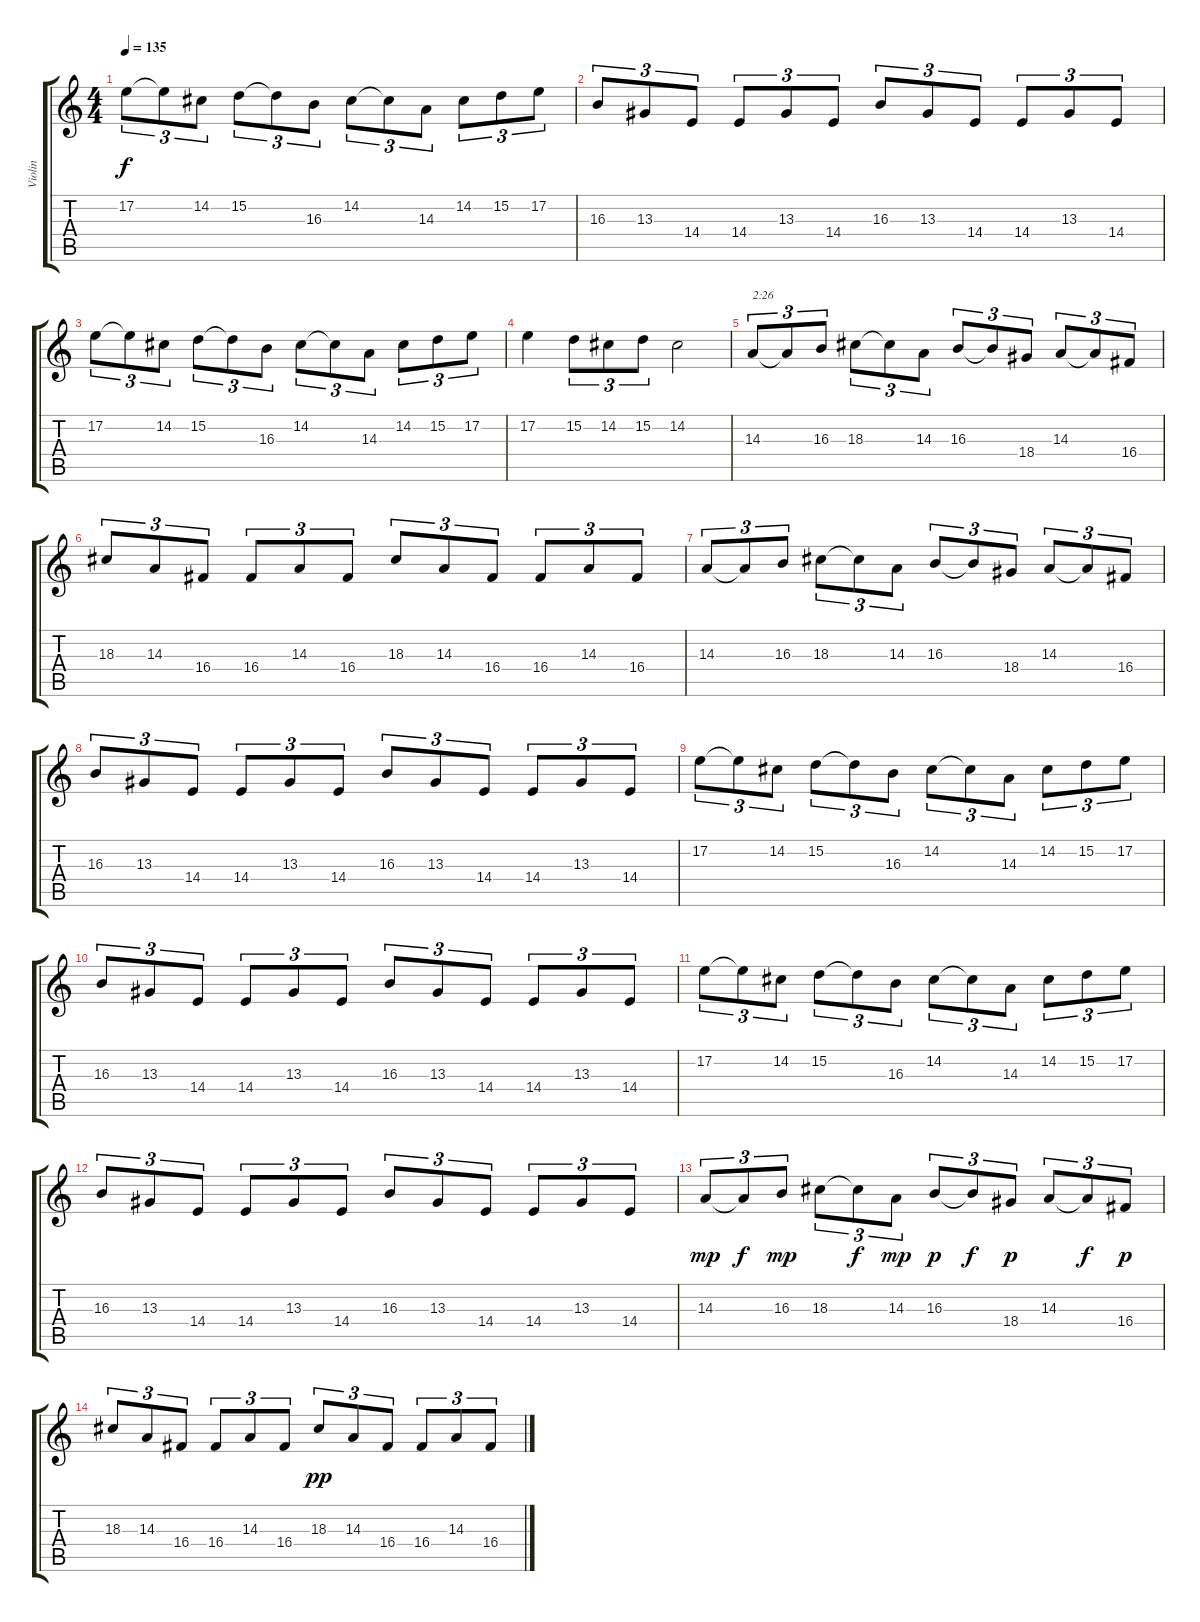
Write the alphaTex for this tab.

\track ("Violin" "Violin") {instrument violin}
\staff {score tabs}
\tuning (E4 B3 G3 D3 A2 E2) {hide}
\ts (4 4)
\tempo 135
\clef g2
\ks c
17.2.8{tu (3 2) dy f} 17.2{t}.8{tu (3 2)} 14.2.8{tu (3 2)} 15.2.8{tu (3 2)} 15.2{t}.8{tu (3 2)} 16.3.8{tu (3 2)} 14.2.8{tu (3 2)} 14.2{t}.8{tu (3 2)} 14.3.8{tu (3 2)} 14.2.8{tu (3 2)} 15.2.8{tu (3 2)} 17.2.8{tu (3 2)} |
16.3.8{tu (3 2)} 13.3.8{tu (3 2)} 14.4.8{tu (3 2)} 14.4.8{tu (3 2)} 13.3.8{tu (3 2)} 14.4.8{tu (3 2)} 16.3.8{tu (3 2)} 13.3.8{tu (3 2)} 14.4.8{tu (3 2)} 14.4.8{tu (3 2)} 13.3.8{tu (3 2)} 14.4.8{tu (3 2)} |
17.2.8{tu (3 2)} 17.2{t}.8{tu (3 2)} 14.2.8{tu (3 2)} 15.2.8{tu (3 2)} 15.2{t}.8{tu (3 2)} 16.3.8{tu (3 2)} 14.2.8{tu (3 2)} 14.2{t}.8{tu (3 2)} 14.3.8{tu (3 2)} 14.2.8{tu (3 2)} 15.2.8{tu (3 2)} 17.2.8{tu (3 2)} |
17.2.4 15.2.8{tu (3 2)} 14.2.8{tu (3 2)} 15.2.8{tu (3 2)} 14.2.2 |
14.3.8{tu (3 2) txt "2:26"} 14.3{t}.8{tu (3 2)} 16.3.8{tu (3 2)} 18.3.8{tu (3 2)} 18.3{t}.8{tu (3 2)} 14.3.8{tu (3 2)} 16.3.8{tu (3 2)} 16.3{t}.8{tu (3 2)} 18.4.8{tu (3 2)} 14.3.8{tu (3 2)} 14.3{t}.8{tu (3 2)} 16.4.8{tu (3 2)} |
18.3.8{tu (3 2)} 14.3.8{tu (3 2)} 16.4.8{tu (3 2)} 16.4.8{tu (3 2)} 14.3.8{tu (3 2)} 16.4.8{tu (3 2)} 18.3.8{tu (3 2)} 14.3.8{tu (3 2)} 16.4.8{tu (3 2)} 16.4.8{tu (3 2)} 14.3.8{tu (3 2)} 16.4.8{tu (3 2)} |
14.3.8{tu (3 2)} 14.3{t}.8{tu (3 2)} 16.3.8{tu (3 2)} 18.3.8{tu (3 2)} 18.3{t}.8{tu (3 2)} 14.3.8{tu (3 2)} 16.3.8{tu (3 2)} 16.3{t}.8{tu (3 2)} 18.4.8{tu (3 2)} 14.3.8{tu (3 2)} 14.3{t}.8{tu (3 2)} 16.4.8{tu (3 2)} |
16.3.8{tu (3 2)} 13.3.8{tu (3 2)} 14.4.8{tu (3 2)} 14.4.8{tu (3 2)} 13.3.8{tu (3 2)} 14.4.8{tu (3 2)} 16.3.8{tu (3 2)} 13.3.8{tu (3 2)} 14.4.8{tu (3 2)} 14.4.8{tu (3 2)} 13.3.8{tu (3 2)} 14.4.8{tu (3 2)} |
17.2.8{tu (3 2)} 17.2{t}.8{tu (3 2)} 14.2.8{tu (3 2)} 15.2.8{tu (3 2)} 15.2{t}.8{tu (3 2)} 16.3.8{tu (3 2)} 14.2.8{tu (3 2)} 14.2{t}.8{tu (3 2)} 14.3.8{tu (3 2)} 14.2.8{tu (3 2)} 15.2.8{tu (3 2)} 17.2.8{tu (3 2)} |
16.3.8{tu (3 2)} 13.3.8{tu (3 2)} 14.4.8{tu (3 2)} 14.4.8{tu (3 2)} 13.3.8{tu (3 2)} 14.4.8{tu (3 2)} 16.3.8{tu (3 2)} 13.3.8{tu (3 2)} 14.4.8{tu (3 2)} 14.4.8{tu (3 2)} 13.3.8{tu (3 2)} 14.4.8{tu (3 2)} |
17.2.8{tu (3 2)} 17.2{t}.8{tu (3 2)} 14.2.8{tu (3 2)} 15.2.8{tu (3 2)} 15.2{t}.8{tu (3 2)} 16.3.8{tu (3 2)} 14.2.8{tu (3 2)} 14.2{t}.8{tu (3 2)} 14.3.8{tu (3 2)} 14.2.8{tu (3 2)} 15.2.8{tu (3 2)} 17.2.8{tu (3 2)} |
16.3.8{tu (3 2)} 13.3.8{tu (3 2)} 14.4.8{tu (3 2)} 14.4.8{tu (3 2)} 13.3.8{tu (3 2)} 14.4.8{tu (3 2)} 16.3.8{tu (3 2)} 13.3.8{tu (3 2)} 14.4.8{tu (3 2)} 14.4.8{tu (3 2)} 13.3.8{tu (3 2)} 14.4.8{tu (3 2)} |
14.3.8{tu (3 2) dy mp} 14.3{t}.8{tu (3 2) dy f} 16.3.8{tu (3 2) dy mp} 18.3.8{tu (3 2)} 18.3{t}.8{tu (3 2) dy f} 14.3.8{tu (3 2) dy mp} 16.3.8{tu (3 2) dy p} 16.3{t}.8{tu (3 2) dy f} 18.4.8{tu (3 2) dy p} 14.3.8{tu (3 2)} 14.3{t}.8{tu (3 2) dy f} 16.4.8{tu (3 2) dy p} |
18.3.8{tu (3 2)} 14.3.8{tu (3 2)} 16.4.8{tu (3 2)} 16.4.8{tu (3 2)} 14.3.8{tu (3 2)} 16.4.8{tu (3 2)} 18.3.8{tu (3 2) dy pp} 14.3.8{tu (3 2)} 16.4.8{tu (3 2)} 16.4.8{tu (3 2)} 14.3.8{tu (3 2)} 16.4.8{tu (3 2)}
